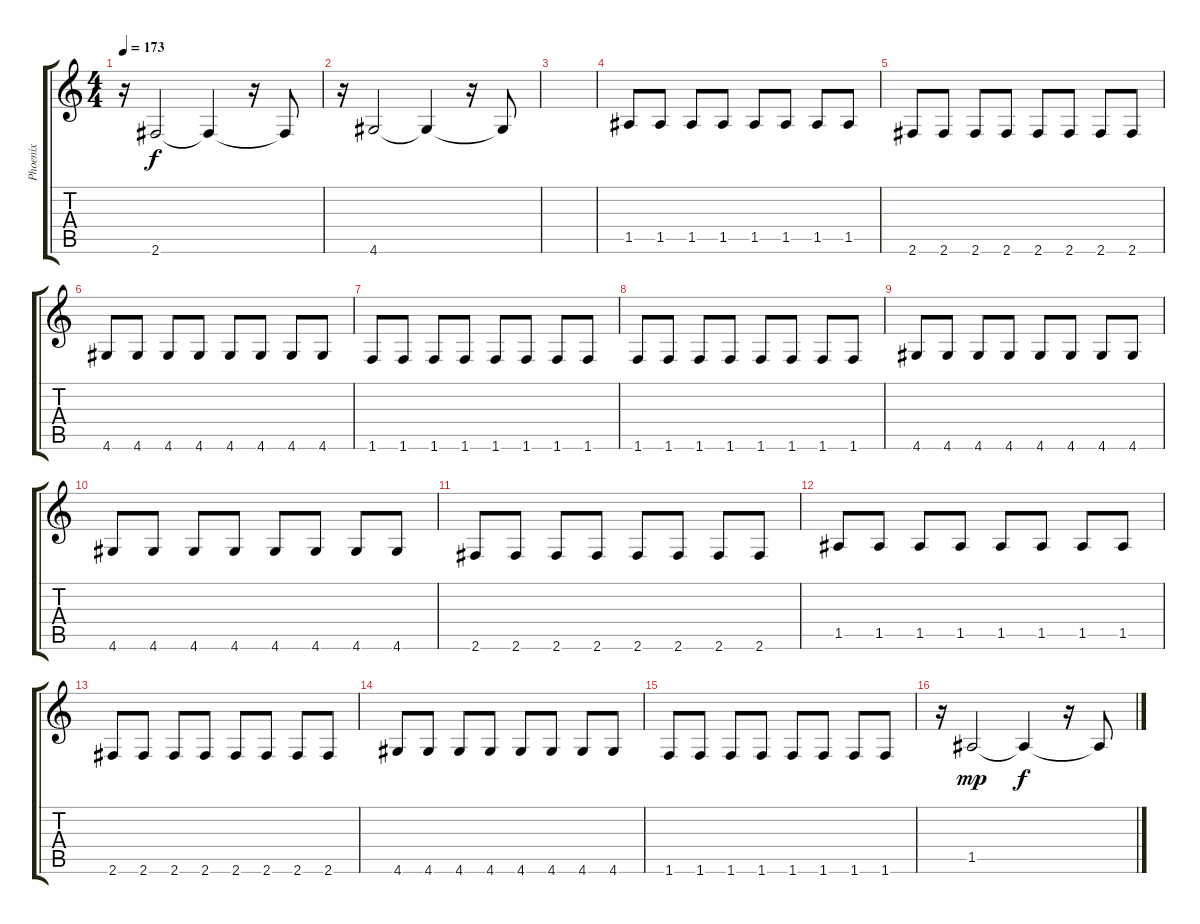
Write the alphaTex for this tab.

\track ("Phoenix" "Phoenix") {instrument electricbassfinger}
\staff {score tabs}
\tuning (E4 B3 G3 D3 A2 E2) {hide}
\ts (4 4)
\tempo 173
\clef g2
\ks c
r.16{dy f} 2.6.2 2.6{t}.4 r.16 2.6{t}.8 |
r.16 4.6.2 4.6{t}.4 r.16 4.6{t}.8 |
|
1.5.8 1.5.8 1.5.8 1.5.8 1.5.8 1.5.8 1.5.8 1.5.8 |
2.6.8 2.6.8 2.6.8 2.6.8 2.6.8 2.6.8 2.6.8 2.6.8 |
4.6.8 4.6.8 4.6.8 4.6.8 4.6.8 4.6.8 4.6.8 4.6.8 |
1.6.8 1.6.8 1.6.8 1.6.8 1.6.8 1.6.8 1.6.8 1.6.8 |
1.6.8 1.6.8 1.6.8 1.6.8 1.6.8 1.6.8 1.6.8 1.6.8 |
4.6.8 4.6.8 4.6.8 4.6.8 4.6.8 4.6.8 4.6.8 4.6.8 |
4.6.8 4.6.8 4.6.8 4.6.8 4.6.8 4.6.8 4.6.8 4.6.8 |
2.6.8 2.6.8 2.6.8 2.6.8 2.6.8 2.6.8 2.6.8 2.6.8 |
1.5.8 1.5.8 1.5.8 1.5.8 1.5.8 1.5.8 1.5.8 1.5.8 |
2.6.8 2.6.8 2.6.8 2.6.8 2.6.8 2.6.8 2.6.8 2.6.8 |
4.6.8 4.6.8 4.6.8 4.6.8 4.6.8 4.6.8 4.6.8 4.6.8 |
1.6.8 1.6.8 1.6.8 1.6.8 1.6.8 1.6.8 1.6.8 1.6.8 |
r.16 1.5.2{dy mp} 1.5{t}.4{dy f} r.16 1.5{t}.8
